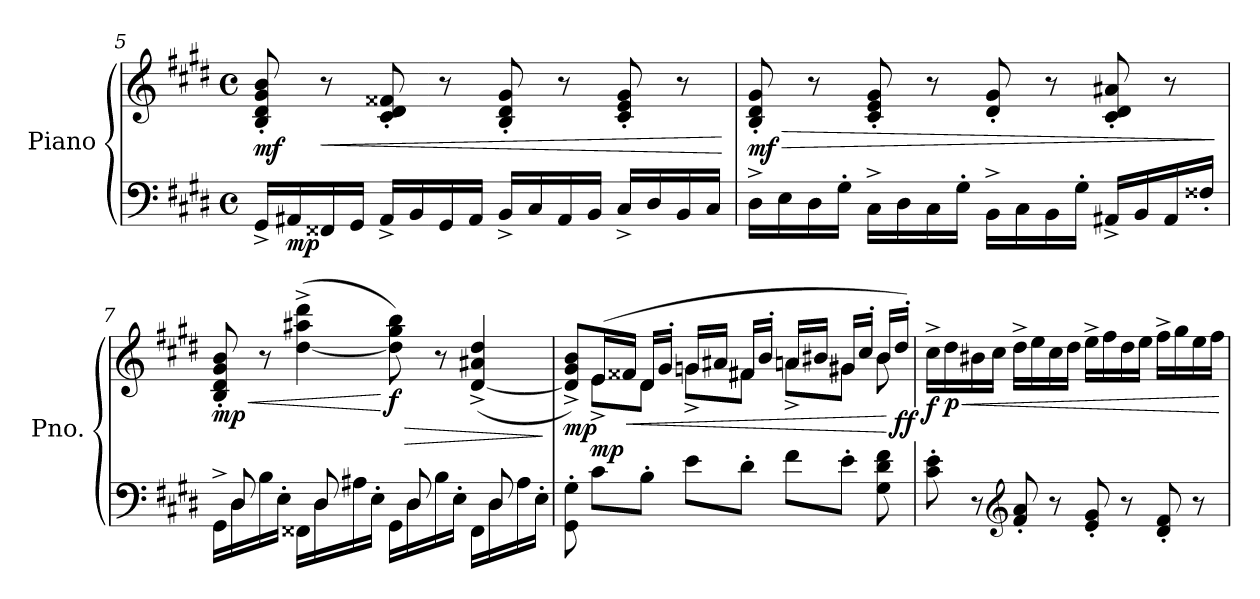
**kern	**kern	**dynam
*part1	*part1	*part1
*staff2	*staff1	*staff1/2
*I"Piano	*	*
*I'Pno.	*	*
*clefF4	*clefG2	*
*k[f#c#g#d#]	*k[f#c#g#d#]	*
*M4/4	*M4/4	*
*met(c)	*met(c)	*
=5	=5	=5
!	!	!LO:DY:b
16GG#^/LL	8B/' 8d#/' 8g#/' 8b/'	mf
!	!	!LO:DY:b=2
16AA#X/	.	mp
!	!	!LO:HP:b
16FF##X/	8r	<
16GG#/JJ	.	.
16AA#^/LL	8c#/' 8d#/' 8f##X/'	.
16BB/	.	.
16GG#/	8r	.
16AA#/JJ	.	.
16BB^/LL	8B/' 8d#/' 8g#/'	.
16C#/	.	.
16AA#/	8r	.
16BB/JJ	.	.
16C#^/LL	8c#/' 8e/' 8g#/'	.
16D#/	.	.
16BB/	8r	.
16C#/JJ	.	.
.	.	[
!!LO:LB:g=z
=6	=6	=6
!	!	!LO:HP:b
!	!	!LO:DY:n=1:b
16D#^\LL	8B/' 8d#/' 8g#/'	> mf
16E\	.	.
16D#\	8r	.
16G#'\JJ	.	.
16C#^\LL	8c#/' 8e/' 8g#/'	.
16D#\	.	.
16C#\	8r	.
16G#'\JJ	.	.
16BB^\LL	8d#/' 8g#/'	.
16C#\	.	.
16BB\	8r	.
16G#'\JJ	.	.
16AA#X^/LL	8c#/' 8d#/' 8a#X/'	.
16BB/	.	.
16AA#/	8r	.
16F##X'/JJ	.	.
.	.	]
=7	=7	=7
*^	*	*
!	!	!	!LO:HP:b
!	!	!	!LO:DY:n=1:b
16rAyy	16GG#^\LL	8B/' 8d#/' 8g#/' 8b/'	< mp
8D#/	16D#\	.	.
.	16B\	8r	.
8rAyy	16E'\JJ	.	.
.	16FF##X\LL	(>[4dd#\^ 4aa#X\^ 4ddd#\^	.
8D#/	16D#\	.	.
.	16A#X\	.	.
8rAyy	16E'\JJ	.	.
!	!	!	!LO:HP:n=1:b
!	!	!	!LO:DY:n=2:b
.	16GG#\LL	8dd#\] 8gg#\ 8bb\)	[ > f
8D#/	16D#\	.	.
.	16B\	8r	.
16rAyy	16E'\JJ	.	.
16rAyy	16FF##\LL	(>[4d#/^ 4a#X/^ 4dd#/^	.
8D#/	16D#\	.	.
.	16A#\	.	.
16rAyy	16E'\JJ	.	.
*v	*v	*	*
.	.	]
=8	=8	=8
*	*^	*
!	!	!	!LO:DY:b
8GG#\' 8G#\'	8d#/]^ 8g#/^ 8b/^L)	8ryy	mp
!	!	!	!LO:HP:b
!	!	!	!LO:DY:n=1:b
8c#\L	(>16e/L	8e^\L	< mp
.	16f##X/JJ	.	.
8B'\J	16d#/LL	8d#\J	.
.	16g#'/JJ	.	.
8e\L	16gn/LL	8g^\L	.
.	16a#X/JJ	.	.
8d#'\J	16f#X/LL	8f#\J	.
.	16b'/JJ	.	.
8f#\L	16an/LL	8a^\L	.
.	16b#X/JJ	.	.
8e'\J	16g#X/LL	8g#\J	.
.	16cc#'/JJ	.	.
8G#\ 8d#\ 8f#\	16b#/LL	8b#\	.
!	!	!	!LO:DY:n=2:b
.	16dd#'/JJ)	.	[ ff
!!LO:LB:g=z	!!
=9	=9	=9	=9
!	!	!	!LO:DY:b
8c#\' 8e\'	16cc#^\LL	8cc#^\yy	f
!	!	!	!LO:HP:b
!	!	!	!LO:DY:n=1:b
.	16dd#\	.	< p
8r	16b#X\	2..ryy	.
.	16cc#\JJ	.	.
*clefG2	*	*	*
8f#/' 8a/'	16dd#^\LL	.	.
.	16ee\	.	.
8r	16cc#\	.	.
.	16dd#\JJ	.	.
8e/' 8g#/'	16ee^\LL	.	.
.	16ff#\	.	.
8r	16dd#\	.	.
.	16ee\JJ	.	.
8d#/' 8f#/'	16ff#^\LL	.	.
.	16gg#\	.	.
8r	16ee\	.	.
.	16ff#\JJ	.	.
*	*v	*v	*
.	.	[
=	=	=
*-	*-	*-
